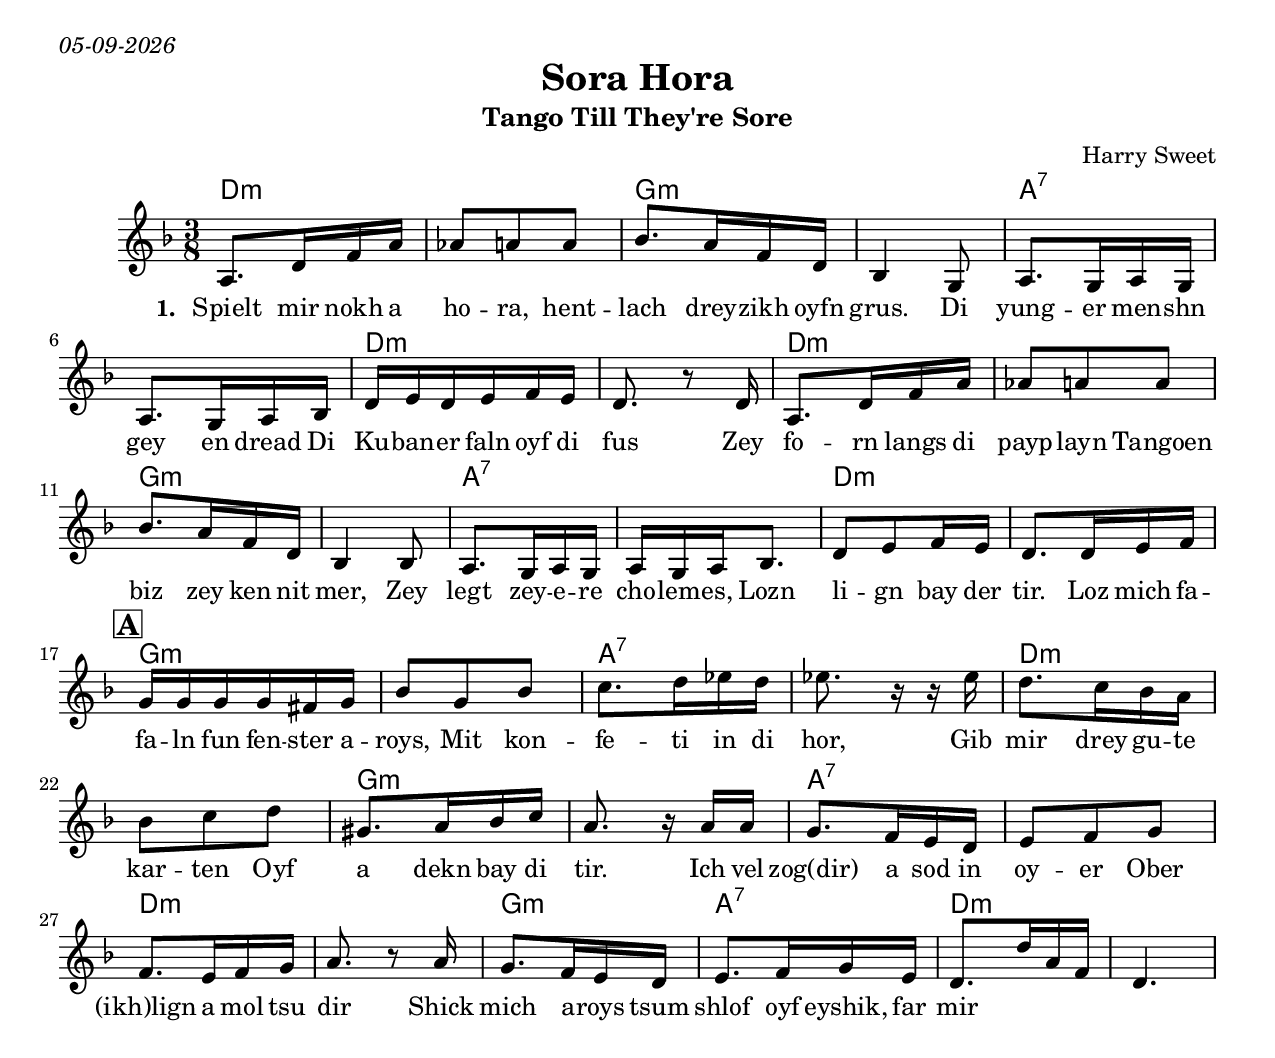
\version "2.24.0"
\include "english.ly"
%\pointAndClickOff
\paper{
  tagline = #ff
  print-all-headers = ##t
  #(set-paper-size "letter")
}
date = #(strftime "%d-%m-%Y" (localtime (current-time)))

\markup{ \italic{ \date }  }

%\markup{ Got something to say? }

global = {
  \clef treble
  \key d \minor
  \time 3/8
  \set Score.rehearsalMarkFormatter = #format-mark-box-alphabet
}

%#################################### Melody ########################
start = {
  a8. d16 f a
  af8  a a
  bf8. a16  f d
  bf4 g8
  a8. g16 a g
  a8. g16 a bf
  d16 e d e f e  % Kubaner
  %d8. e16 f e   % Kubaner
  %d8. d16 e f
  d8. r8 d16
}

melody = \relative c' {
  \global
  %\partial 4 g4    %lead in notes

   \start

   %d8. r8 d16
    a8. d16 f a
  af8  a a
  bf8. a16  f d
  bf4 bf8
  a8. g16 a g
  %a8 bf c
   a16 g a bf8.
  %a8. g16 a bf
  d8 e f16 e
  %d8. e16 f e
  d8. d16 e f

 \break
  \repeat volta 2{
    \mark \default
  }
  %g8. g16 g a
  g16 g g g fs g|
  bf8 g bf|
  c8. d16 ef d|
  ef8. r16 r ef16|
  %d8. a16 f d
  d8. c16 bf a
  %e8 f g
  bf8 c d
  gs,8. a16 bf c
  a8. r16 a16 a|

  g8. f16 e d
  e8 f g
  f8. e16 f g %?
  a8. r8 a16

  g8. f16 e d
  e8. f16 g e
  d8. d'16 a f
  d4.

%{
  a8. a16 bf c
  a8. r8 a16
  g8. f16 e d
  e8.g16 f d
  d4.~
  d4 r8
%}

}
%################################# Lyrics #####################
\addlyrics{ \set stanza = #"1. "
  Spielt mir nokh a ho  -- ra,
  hent -- lach drey -- zikh oyfn grus.
  Di yung -- er men -- shn gey en dread
  Di Ku -- ban -- er faln oyf di fus
  Zey fo -- rn langs di payp -- layn
  Tangoen biz zey ken nit mer,
  Zey  legt zey -- e  -- re cho -- lem  -- es,
  Lozn li -- gn bay der tir.

  Loz mich fa -- fa -- ln fun fen -- ster a -- roys,
  Mit kon -- fe -- ti in di hor,

  Gib mir drey gu -- te kar -- ten
  Oyf a dekn bay di tir.
  Ich vel zog(dir)  a sod in oy -- er
  Ober (ikh)lign a mol tsu dir
  Shick mich a -- roys tsum shlof
  oyf eyshik, far mir

}
%################################# Chords #######################
harmonies = \chordmode {
  d8*6:m
  g8*6:m
  a8*6:7
  d8*6:m

  d8*6:m
  g8*6:m
  a8*6:7
  d8*6:m

  %b
  g8*6:m
  a8*6:7
  d8*6:m
  g8*6:m
  a8*6:7
  d8*6:m
  g8*3:m
  a8*3:7
  d8*3:m
}

\score {
  % transpose score below
  %\transpose c d
  <<
    \new ChordNames {
      \set chordChanges = ##f
      \harmonies
    }
    \new Staff   \melody
  >>
  \header{
    title= "Sora Hora"
    subtitle="Tango Till They're Sore"
    composer= "Harry Sweet"

    instrument =""
    arranger= ""
  }
  \midi{\tempo 4 = 120}
  \layout{indent = 1.0\cm}
}
%{
% more verses:
\markup{}
\markup {
  \font-size #2
  \fill-line {
    \hspace #0.1 % distance from left margin
    \column {
      \line { "1."
\column {
 ""
}
      }
      \hspace #0.2 % vertical distance between verses
      \line { "2."
\column {
""
}
      }
    }
    \hspace #0.1  % horiz. distance between columns
    \column {
      \line { "3."
\column {
 ""
}
      }
      \hspace #0.2 % distance between verses
      \line { "4."
\column {
""
}
      }
    }
    \hspace #0.1 % distance to right margin
  }
}

%}